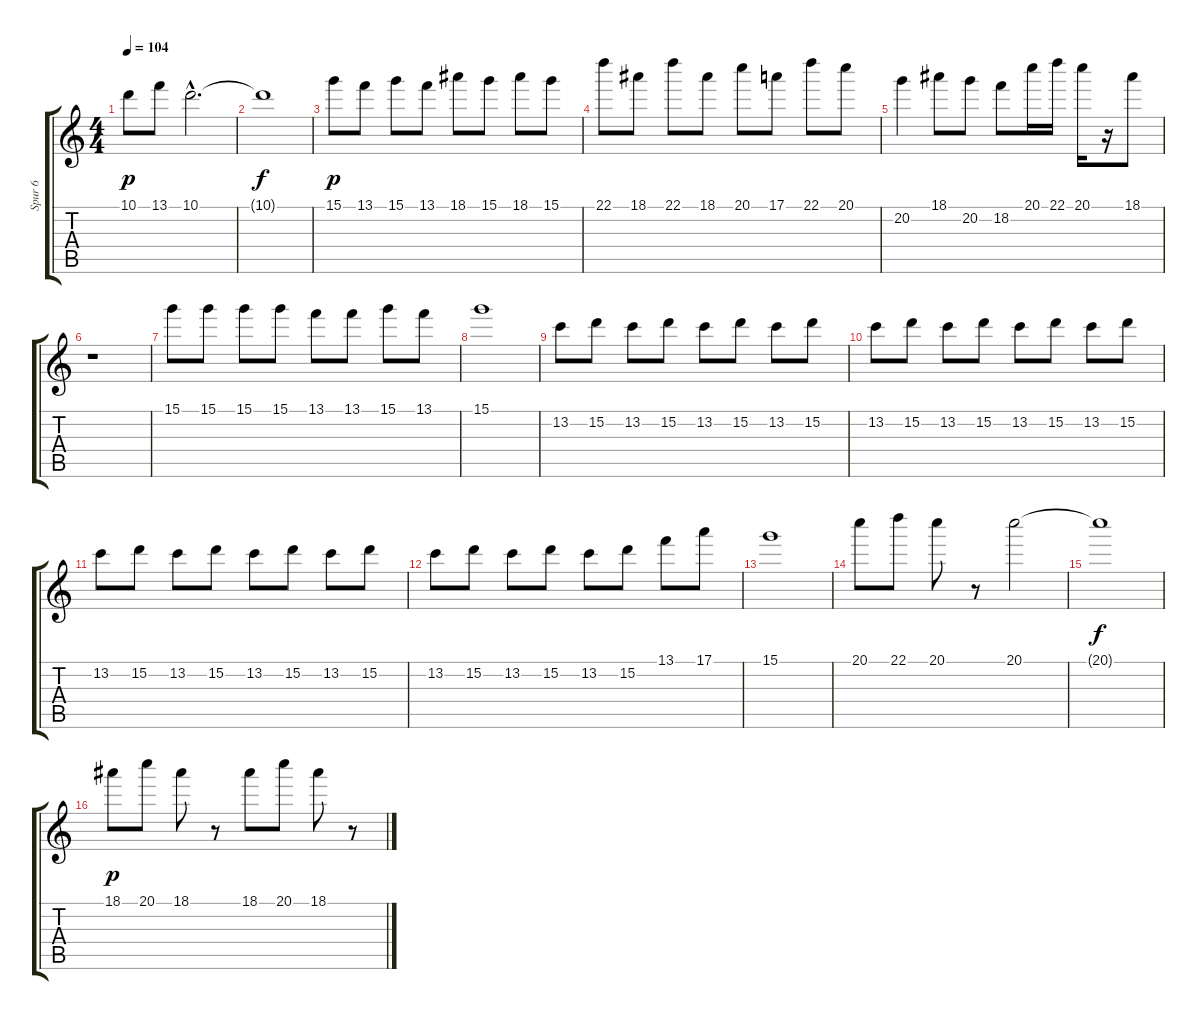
\track ("Spur 6" "Spur 6") {instrument electricguitarjazz}
\staff {score tabs}
\tuning (E4 B3 G3 D3 A2 E2) {hide}
\ts (4 4)
\tempo 104
\clef g2
\ks c
10.1.8{dy p} 13.1.8 10.1{hac}.2{d} |
10.1{t}.1{dy f} |
15.1.8{dy p} 13.1.8 15.1.8 13.1.8 18.1.8 15.1.8 18.1.8 15.1.8 |
22.1.8 18.1.8 22.1.8 18.1.8 20.1.8 17.1.8 22.1.8 20.1.8 |
20.2.4 18.1.8 20.2.8 18.2.8 20.1.16 22.1.16 20.1.16 r.16 18.1.8 |
r.1 |
15.1.8 15.1.8 15.1.8 15.1.8 13.1.8 13.1.8 15.1.8 13.1.8 |
15.1.1 |
13.2.8 15.2.8 13.2.8 15.2.8 13.2.8 15.2.8 13.2.8 15.2.8 |
13.2.8 15.2.8 13.2.8 15.2.8 13.2.8 15.2.8 13.2.8 15.2.8 |
13.2.8 15.2.8 13.2.8 15.2.8 13.2.8 15.2.8 13.2.8 15.2.8 |
13.2.8 15.2.8 13.2.8 15.2.8 13.2.8 15.2.8 13.1.8 17.1.8 |
15.1.1 |
20.1.8 22.1.8 20.1.8 r.8 20.1.2 |
20.1{t}.1{dy f} |
18.1.8{dy p} 20.1.8 18.1.8 r.8 18.1.8 20.1.8 18.1.8 r.8
